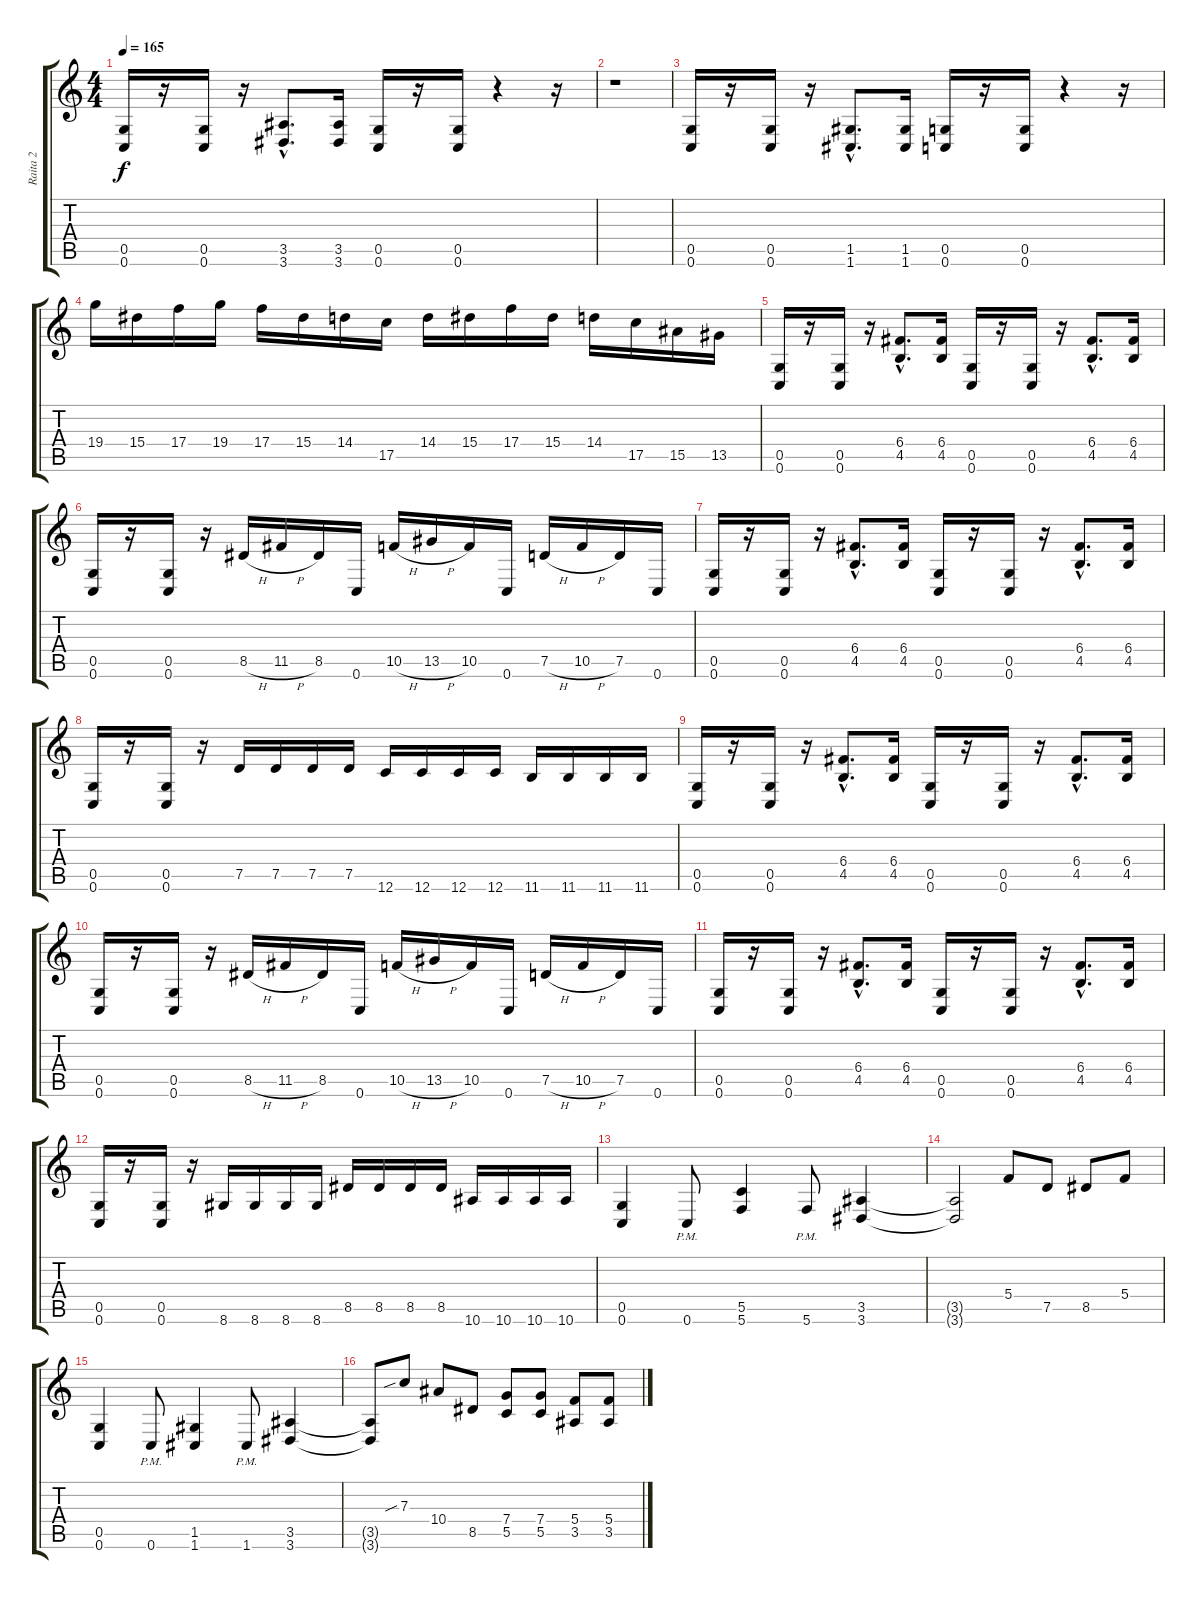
\track ("Raita 2" "Raita 2") {instrument distortionguitar}
\staff {score tabs}
\tuning (D4 A3 F3 C3 G2 C2) {hide}
\ts (4 4)
\tempo 165
\clef g2
\ks c
(0.5 0.6).16{dy f} r.16 (0.5 0.6).16 r.16 (3.5{hac} 3.6{hac}).8{d} (3.5 3.6).16 (0.5 0.6).16 r.16 (0.5 0.6).16 r.4 r.16 |
r.1 |
(0.5 0.6).16 r.16 (0.5 0.6).16 r.16 (1.5{hac} 1.6{hac}).8{d} (1.5 1.6).16 (0.5 0.6).16 r.16 (0.5 0.6).16 r.4 r.16 |
19.4.16 15.4.16 17.4.16 19.4.16 17.4.16 15.4.16 14.4.16 17.5.16 14.4.16 15.4.16 17.4.16 15.4.16 14.4.16 17.5.16 15.5.16 13.5.16 |
(0.5 0.6).16 r.16 (0.5 0.6).16 r.16 (6.4{hac} 4.5{hac}).8{d} (6.4 4.5).16 (0.5 0.6).16 r.16 (0.5 0.6).16 r.16 (6.4{hac} 4.5{hac}).8{d} (6.4 4.5).16 |
(0.5 0.6).16 r.16 (0.5 0.6).16 r.16 8.5{h}.16 11.5{h}.16 8.5.16 0.6.16 10.5{h}.16 13.5{h}.16 10.5.16 0.6.16 7.5{h}.16 10.5{h}.16 7.5.16 0.6.16 |
(0.5 0.6).16 r.16 (0.5 0.6).16 r.16 (6.4{hac} 4.5{hac}).8{d} (6.4 4.5).16 (0.5 0.6).16 r.16 (0.5 0.6).16 r.16 (6.4{hac} 4.5{hac}).8{d} (6.4 4.5).16 |
(0.5 0.6).16 r.16 (0.5 0.6).16 r.16 7.5.16 7.5.16 7.5.16 7.5.16 12.6.16 12.6.16 12.6.16 12.6.16 11.6.16 11.6.16 11.6.16 11.6.16 |
(0.5 0.6).16 r.16 (0.5 0.6).16 r.16 (6.4{hac} 4.5{hac}).8{d} (6.4 4.5).16 (0.5 0.6).16 r.16 (0.5 0.6).16 r.16 (6.4{hac} 4.5{hac}).8{d} (6.4 4.5).16 |
(0.5 0.6).16 r.16 (0.5 0.6).16 r.16 8.5{h}.16 11.5{h}.16 8.5.16 0.6.16 10.5{h}.16 13.5{h}.16 10.5.16 0.6.16 7.5{h}.16 10.5{h}.16 7.5.16 0.6.16 |
(0.5 0.6).16 r.16 (0.5 0.6).16 r.16 (6.4{hac} 4.5{hac}).8{d} (6.4 4.5).16 (0.5 0.6).16 r.16 (0.5 0.6).16 r.16 (6.4{hac} 4.5{hac}).8{d} (6.4 4.5).16 |
(0.5 0.6).16 r.16 (0.5 0.6).16 r.16 8.6.16 8.6.16 8.6.16 8.6.16 8.5.16 8.5.16 8.5.16 8.5.16 10.6.16 10.6.16 10.6.16 10.6.16 |
(0.5 0.6).4 0.6{pm}.8 (5.5 5.6).4 5.6{pm}.8 (3.5 3.6).4 |
(3.5{t} 3.6{t}).2 5.4.8 7.5.8 8.5.8 5.4.8 |
(0.5 0.6).4 0.6{pm}.8 (1.5 1.6).4 1.6{pm}.8 (3.5 3.6).4 |
(3.5{t} 3.6{t}).8 7.3{sib}.8 10.4.8 8.5.8 (7.4 5.5).8 (7.4 5.5).8 (5.4 3.5).8 (5.4 3.5).8
